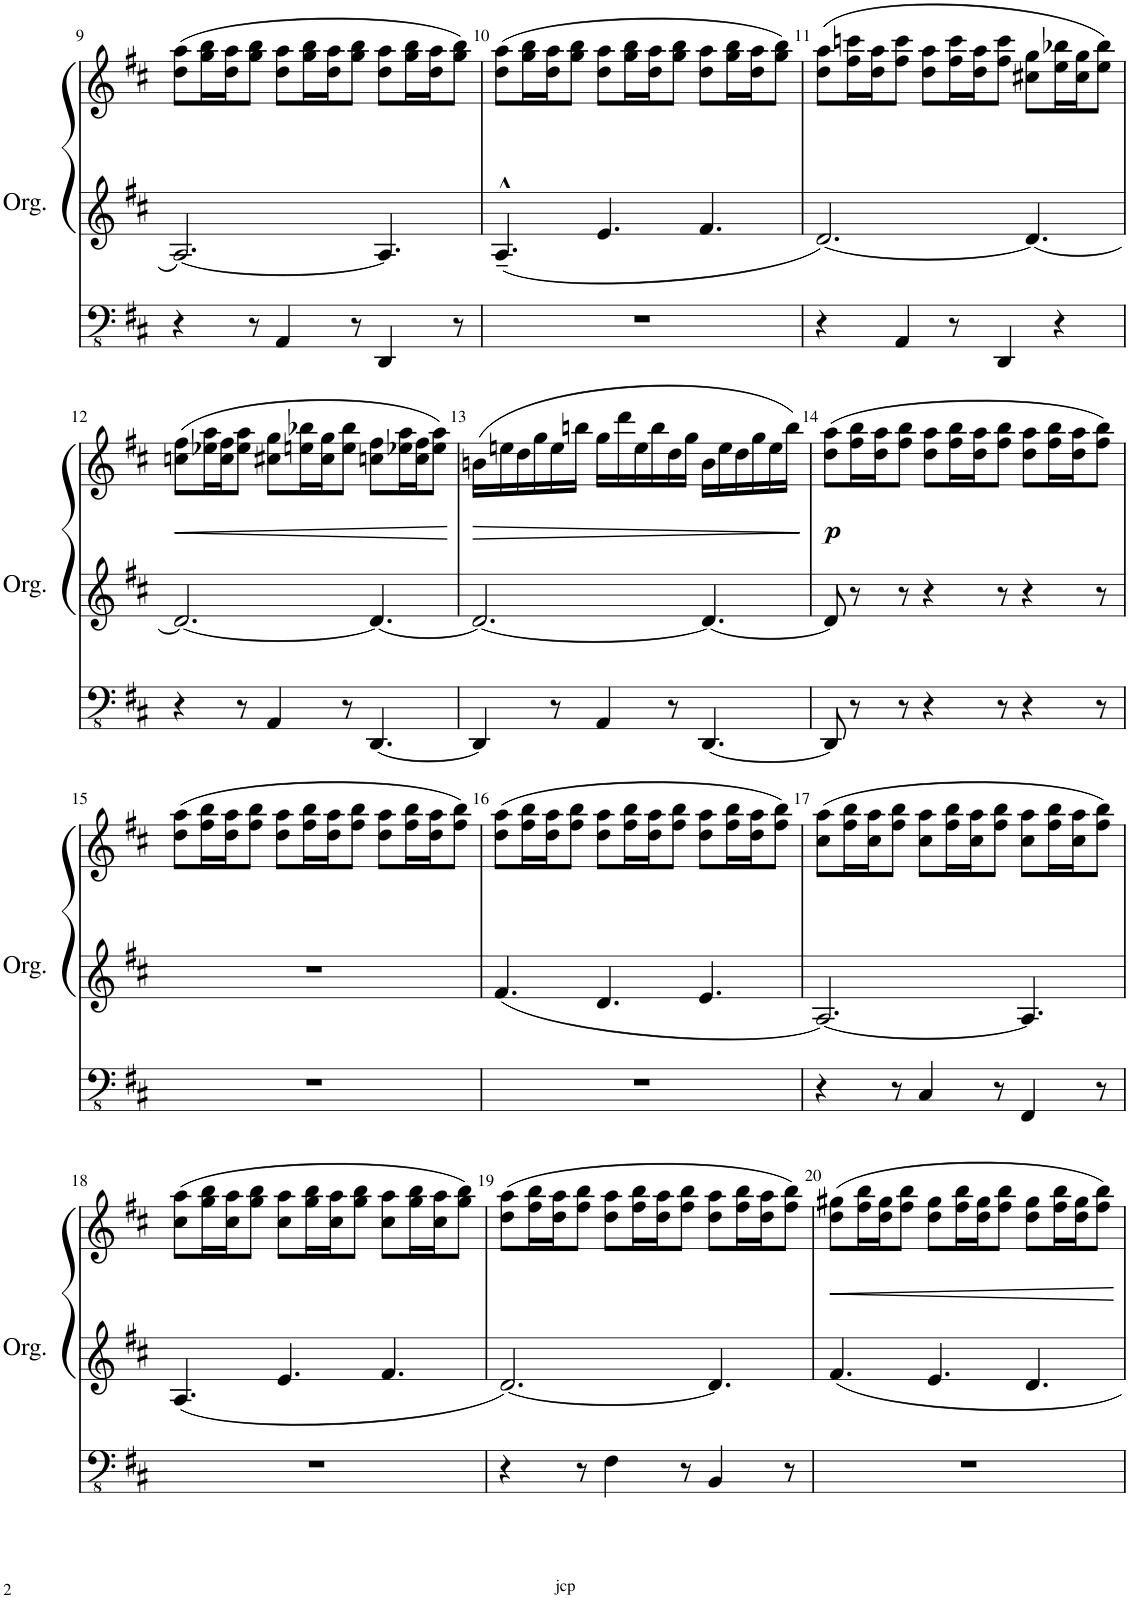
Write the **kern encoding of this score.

**kern	**kern	**kern	**dynam
*part1	*part1	*part1	*part1
*staff3	*staff2	*staff1	*staff1/2/3
*I"Orgue à tuyaux	*	*	*
*I'Org.	*	*	*
!!LO:PB:g=z
*clefFv4	*clefG2	*clefG2	*
*k[f#c#]	*k[f#c#]	*k[f#c#]	*
*M9/8	*M9/8	*M9/8	*
=9	=9	=9	=9
4r	[2.A/	(8dd\ 8aa\L	.
.	.	16gg\ 16bb\L	.
.	.	16dd\ 16aa\J	.
8r	.	8gg\ 8bb\J	.
4AAA/	.	8dd\ 8aa\L	.
.	.	16gg\ 16bb\L	.
.	.	16dd\ 16aa\J	.
8r	.	8gg\ 8bb\J	.
4DDD/	4.A/]	8dd\ 8aa\L	.
.	.	16gg\ 16bb\L	.
.	.	16dd\ 16aa\J	.
8r	.	8gg\ 8bb\J)	.
=10	=10	=10	=10
8%9r	4.A~^^/	(8dd\ 8aa\L	.
.	.	16gg\ 16bb\L	.
.	.	16dd\ 16aa\J	.
.	.	8gg\ 8bb\J	.
.	4.e/	8dd\ 8aa\L	.
.	.	16gg\ 16bb\L	.
.	.	16dd\ 16aa\J	.
.	.	8gg\ 8bb\J	.
.	4.f#/	8dd\ 8aa\L	.
.	.	16gg\ 16bb\L	.
.	.	16dd\ 16aa\J	.
.	.	8gg\ 8bb\J)	.
=11	=11	=11	=11
4r	[2.d/	(8dd\ 8aa\L	.
.	.	16ff#\ 16cccn\L	.
.	.	16dd\ 16aa\J	.
4AAA/	.	8ff#\ 8ccc\J	.
.	.	8dd\ 8aa\L	.
8r	.	16ff#\ 16ccc\L	.
.	.	16dd\ 16aa\J	.
4DDD/	.	8ff#\ 8ccc\J	.
.	4.d/_	8cc#X\ 8gg\L	.
4r	.	16ee\ 16bb-X\L	.
.	.	16cc#\ 16gg\J	.
.	.	8ee\ 8bb-\J)	.
!!LO:LB:g=z
=12	=12	=12	=12
!	!	!	!LO:HP:b
4r	2.d/_	(8ccn\ 8ff#\L	<
.	.	16ee-X\ 16aa\L	.
.	.	16cc\ 16ff#\J	.
8r	.	8ee-\ 8aa\J	.
4AAA/	.	8cc#X\ 8gg\L	.
.	.	16een\ 16bb-X\L	.
.	.	16cc#\ 16gg\J	.
8r	.	8ee\ 8bb-\J	.
[4.DDD/	4.d/_	8ccn\ 8ff#\L	.
.	.	16ee-X\ 16aa\L	.
.	.	16cc\ 16ff#\J	.
.	.	8ee-\ 8aa\J)	.
.	.	.	[
=13	=13	=13	=13
!	!	!	!LO:HP:b
4DDD/]	2.d/_	(16bn\LL	>
.	.	16een\	.
.	.	16dd\	.
.	.	16gg\	.
8r	.	16ee\	.
.	.	16bbn\JJ	.
4AAA/	.	16gg\LL	.
.	.	16ddd\	.
.	.	16ee\	.
.	.	16bb\	.
8r	.	16dd\	.
.	.	16gg\JJ	.
[4.DDD/	4.d/_	16b\LL	.
.	.	16ee\	.
.	.	16dd\	.
.	.	16gg\	.
.	.	16ee\	.
.	.	16bb\JJ)	.
.	.	.	]
=14	=14	=14	=14
!	!	!	!LO:DY:b
8DDD/]	8d/]	(8dd\ 8aa\L	p
8r	8r	16ff#\ 16bb\L	.
.	.	16dd\ 16aa\J	.
8r	8r	8ff#\ 8bb\J	.
4r	4r	8dd\ 8aa\L	.
.	.	16ff#\ 16bb\L	.
.	.	16dd\ 16aa\J	.
8r	8r	8ff#\ 8bb\J	.
4r	4r	8dd\ 8aa\L	.
.	.	16ff#\ 16bb\L	.
.	.	16dd\ 16aa\J	.
8r	8r	8ff#\ 8bb\J)	.
!!LO:LB:g=z
=15	=15	=15	=15
8%9r	8%9r	(8dd\ 8aa\L	.
.	.	16ff#\ 16bb\L	.
.	.	16dd\ 16aa\J	.
.	.	8ff#\ 8bb\J	.
.	.	8dd\ 8aa\L	.
.	.	16ff#\ 16bb\L	.
.	.	16dd\ 16aa\J	.
.	.	8ff#\ 8bb\J	.
.	.	8dd\ 8aa\L	.
.	.	16ff#\ 16bb\L	.
.	.	16dd\ 16aa\J	.
.	.	8ff#\ 8bb\J)	.
=16	=16	=16	=16
8%9r	4.f#/	(8dd\ 8aa\L	.
.	.	16ff#\ 16bb\L	.
.	.	16dd\ 16aa\J	.
.	.	8ff#\ 8bb\J	.
.	4.d/	8dd\ 8aa\L	.
.	.	16ff#\ 16bb\L	.
.	.	16dd\ 16aa\J	.
.	.	8ff#\ 8bb\J	.
.	4.e/	8dd\ 8aa\L	.
.	.	16ff#\ 16bb\L	.
.	.	16dd\ 16aa\J	.
.	.	8ff#\ 8bb\J)	.
=17	=17	=17	=17
4r	[2.A/	(8cc#\ 8aa\L	.
.	.	16ff#\ 16bb\L	.
.	.	16cc#\ 16aa\J	.
8r	.	8ff#\ 8bb\J	.
4CC#/	.	8cc#\ 8aa\L	.
.	.	16ff#\ 16bb\L	.
.	.	16cc#\ 16aa\J	.
8r	.	8ff#\ 8bb\J	.
4FFF#/	4.A/]	8cc#\ 8aa\L	.
.	.	16ff#\ 16bb\L	.
.	.	16cc#\ 16aa\J	.
8r	.	8ff#\ 8bb\J)	.
!!LO:LB:g=z
=18	=18	=18	=18
8%9r	4.A/	(8cc#\ 8aa\L	.
.	.	16gg\ 16bb\L	.
.	.	16cc#\ 16aa\J	.
.	.	8gg\ 8bb\J	.
.	4.e/	8cc#\ 8aa\L	.
.	.	16gg\ 16bb\L	.
.	.	16cc#\ 16aa\J	.
.	.	8gg\ 8bb\J	.
.	4.f#/	8cc#\ 8aa\L	.
.	.	16gg\ 16bb\L	.
.	.	16cc#\ 16aa\J	.
.	.	8gg\ 8bb\J)	.
=19	=19	=19	=19
4r	[2.d/	(8dd\ 8aa\L	.
.	.	16ff#\ 16bb\L	.
.	.	16dd\ 16aa\J	.
8r	.	8ff#\ 8bb\J	.
4FF#\	.	8dd\ 8aa\L	.
.	.	16ff#\ 16bb\L	.
.	.	16dd\ 16aa\J	.
8r	.	8ff#\ 8bb\J	.
4BBB/	4.d/]	8dd\ 8aa\L	.
.	.	16ff#\ 16bb\L	.
.	.	16dd\ 16aa\J	.
8r	.	8ff#\ 8bb\J)	.
=20	=20	=20	=20
!	!	!	!LO:HP:b
8%9r	4.f#/	(8dd\ 8gg#X\L	<
.	.	16ff#\ 16bb\L	.
.	.	16dd\ 16gg#\J	.
.	.	8ff#\ 8bb\J	.
.	4.e/	8dd\ 8gg#\L	.
.	.	16ff#\ 16bb\L	.
.	.	16dd\ 16gg#\J	.
.	.	8ff#\ 8bb\J	.
.	4.d/	8dd\ 8gg#\L	.
.	.	16ff#\ 16bb\L	.
.	.	16dd\ 16gg#\J	.
.	.	8ff#\ 8bb\J)	.
.	.	.	[
=	=	=	=
*-	*-	*-	*-
